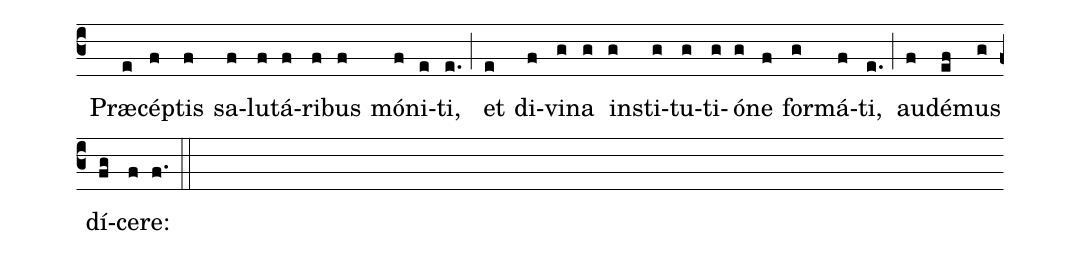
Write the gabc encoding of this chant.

%%
(c3) () Præ(e)cép(f)tis(f) sa(f)lu(f)tá(f)ri(f)bus(f) mó(f)ni(e)ti,(e.) (;) et(e) di(f)vi(g)na(g) ins(g)ti(g)tu(g)ti(g)ó(g)ne(f) for(g)má(f)ti,(e.) (;) au(f)dé(ef)mus(g) dí(fg)ce(f)re:(f.) (::)
